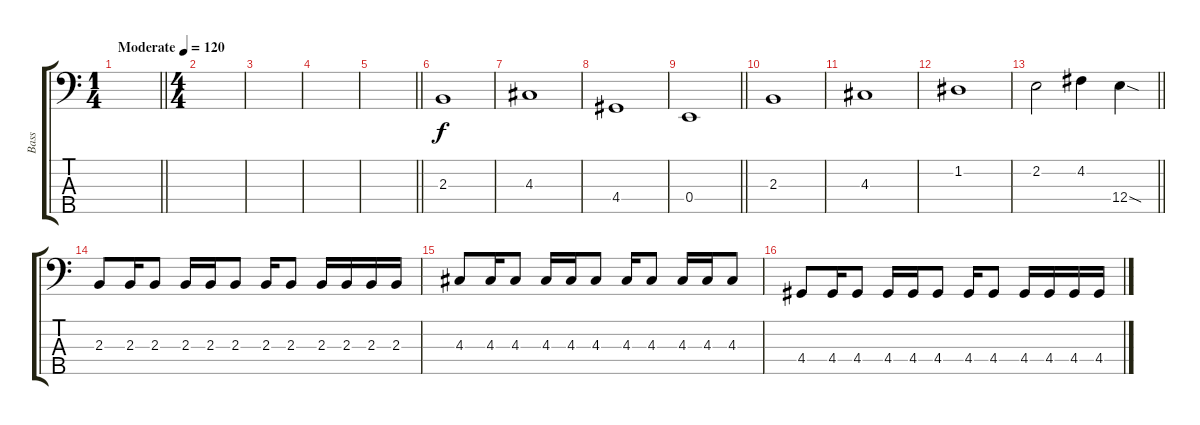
\track ("Bass" "Bass") {instrument electricbassfinger}
\staff {score tabs}
\tuning (G2 D2 A1 E1 B0) {hide}
\ts (1 4)
\tempo (120 "Moderate")
\clef f4
\barLineRight lightlight
\ks c
|
\ts (4 4)
|
|
|
\barLineRight lightlight
|
\section ("" "")
2.3.1 |
4.3.1 |
4.4.1 |
\barLineRight lightlight
0.4.1 |
2.3.1 |
4.3.1 |
1.2.1 |
\barLineRight lightlight
2.2.2 4.2.4 12.4{sod}.4 |
\section ("" "")
2.3.8 2.3.16 2.3.8 2.3.16 2.3.16 2.3.8 2.3.16 2.3.8 2.3.16 2.3.16 2.3.16 2.3.16 |
4.3.8 4.3.16 4.3.8 4.3.16 4.3.16 4.3.8 4.3.16 4.3.8 4.3.16 4.3.16 4.3.8 |
4.4.8 4.4.16 4.4.8 4.4.16 4.4.16 4.4.8 4.4.16 4.4.8 4.4.16 4.4.16 4.4.16 4.4.16
